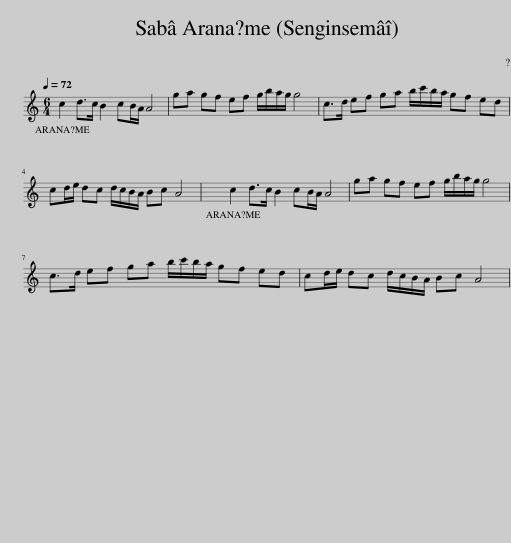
X:1
L:1/8
Q:1/4=72
M:6/4
I:linebreak $
K:C
V:1 treble
V:1
 c2 d>c B2 cB/A/ A4 | ga gf ef g/b/a/g/ g4 | c>d ef ga b/c'/b/a/ gf ed |$ cd/e/ dc d/c/B/A/ Bc A4 | c2 d>c B2 cB/A/ A4 | %5
 ga gf ef g/b/a/g/ g4 |$ c>d ef ga b/c'/b/a/ gf ed | cd/e/ dc d/c/B/A/ Bc A4 | %8
